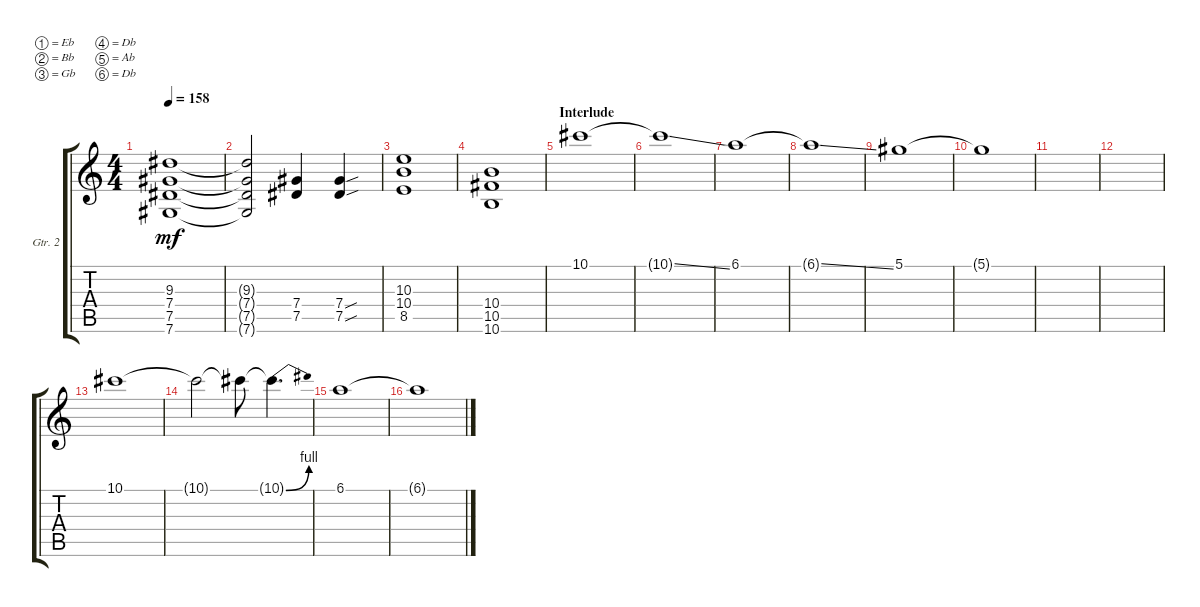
\defaultSystemsLayout 4
\bracketExtendMode groupsimilarinstruments
\firstSystemTrackNameOrientation horizontal
\otherSystemsTrackNameOrientation horizontal
\track ("Electric Guitar" "Gtr. 2") {instrument overdrivenguitar}
\staff {score tabs}
\tuning (Eb4 Bb3 Gb3 Db3 Ab2 Db2)
\ts (4 4)
\tempo 158
\clef g2
\ks c
(7.5 7.4 9.3 7.6).1{dy mf} |
(7.6{t} 7.5{t} 7.4{t} 9.3{t}).2 (7.4 7.5).4 (7.5{sou} 7.4{sou}).4 |
(8.5 10.4 10.3).1 |
(10.5 10.6 10.4).1 |
\section ("" "Interlude")
10.1.1 |
10.1{ss t}.1 |
6.1.1 |
6.1{ss t}.1 |
5.1.1 |
5.1{t}.1 |
|
|
10.1.1 |
10.1{t}.2 10.1{t}.8 10.1{be (bend 0 0 15 4) t}.4{d} |
6.1.1 |
6.1{ss t}.1
